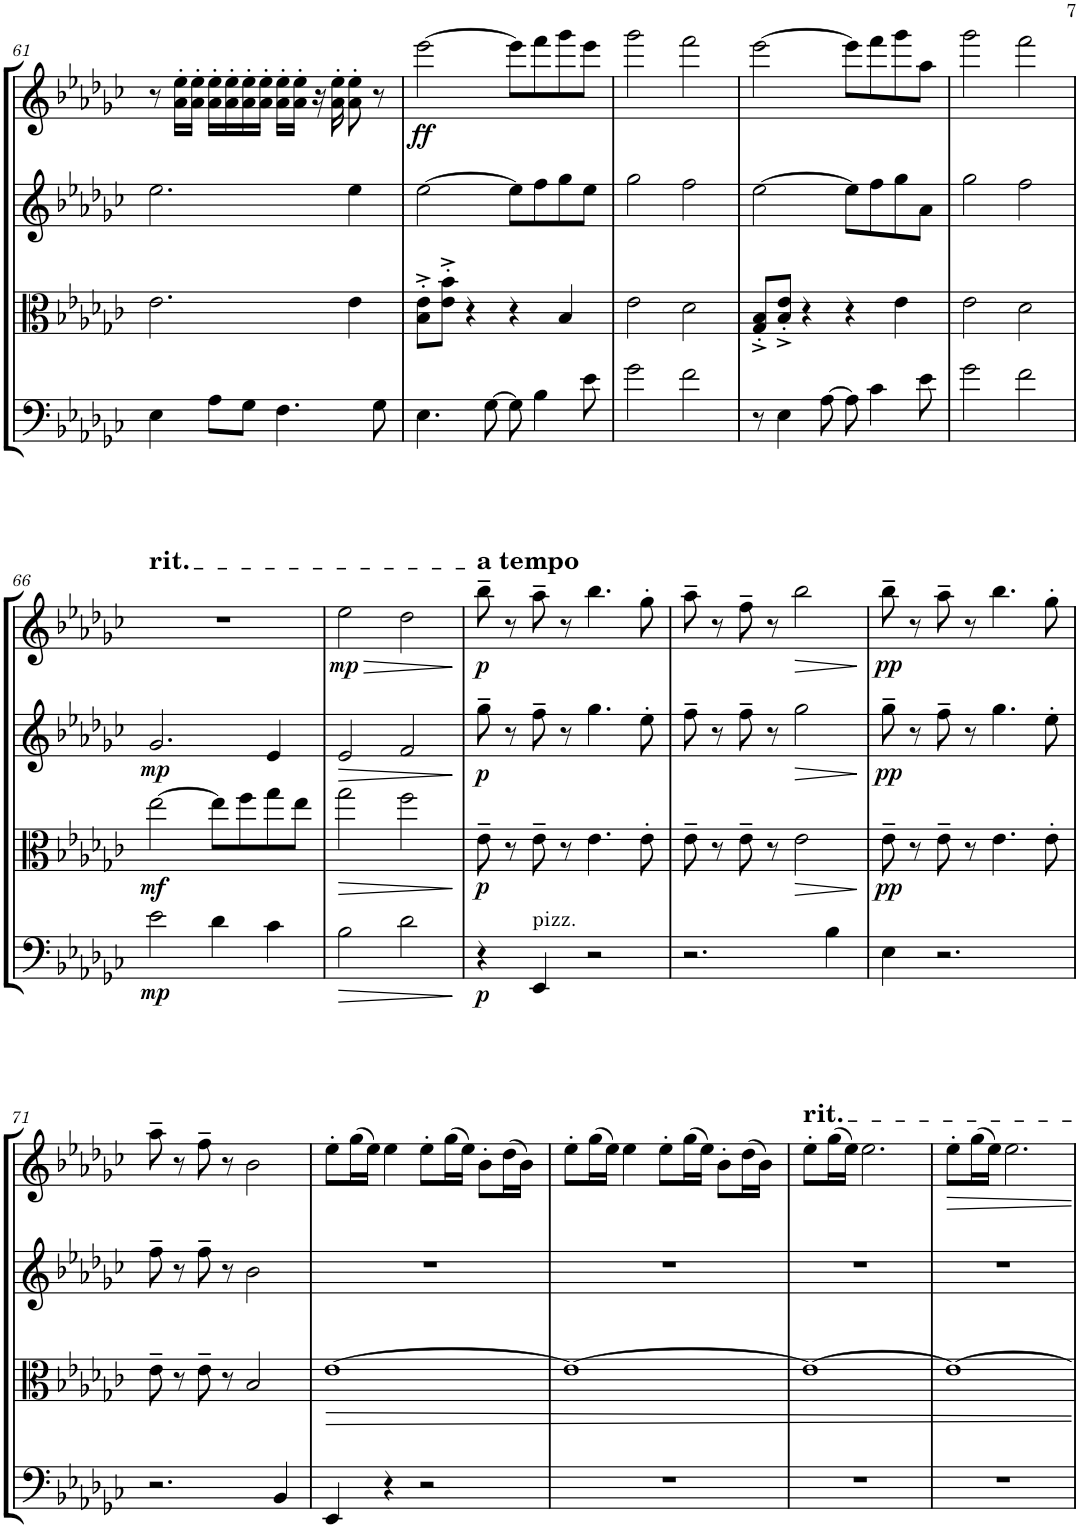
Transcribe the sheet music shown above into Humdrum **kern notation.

**kern	**dynam	**kern	**dynam	**kern	**dynam	**kern	**dynam
*part4	*part4	*part3	*part3	*part2	*part2	*part1	*part1
*staff4	*staff4	*staff3	*staff3	*staff2	*staff2	*staff1	*staff1
*I"Violoncello	*	*I"Viola	*	*I"Violin II	*	*I"Violin I	*
*I'Vc	*	*I'Vla	*	*I'Vln	*	*I'Vln	*
!!LO:PB:g=z
*clefF4	*	*clefC3	*	*clefG2	*	*clefG2	*
*k[b-e-a-d-g-c-]	*	*k[b-e-a-d-g-c-]	*	*k[b-e-a-d-g-c-]	*	*k[b-e-a-d-g-c-]	*
*M4/4	*	*M4/4	*	*M4/4	*	*M4/4	*
=61	=61	=61	=61	=61	=61	=61	=61
4E-\	.	2.e-\	.	2.ee-\	.	8r	.
.	.	.	.	.	.	16a-\' 16ee-\'LL	.
.	.	.	.	.	.	16a-\' 16ee-\'JJ	.
8A-\L	.	.	.	.	.	16a-\' 16ee-\'LL	.
.	.	.	.	.	.	16a-\' 16ee-\'	.
8G-\J	.	.	.	.	.	16a-\' 16ee-\'	.
.	.	.	.	.	.	16a-\' 16ee-\'JJ	.
4.F\	.	.	.	.	.	16a-\' 16ee-\'LL	.
.	.	.	.	.	.	16a-\' 16ee-\'JJ	.
.	.	.	.	.	.	16r	.
.	.	.	.	.	.	16a-\' 16ee-\'	.
.	.	4e-\	.	4ee-\	.	8a-\' 8ee-\'	.
8G-\	.	.	.	.	.	8r	.
=62	=62	=62	=62	=62	=62	=62	=62
!	!	!	!	!	!	!	!LO:DY:b
4.E-\	.	8B-\'^ 8e-\'^L	.	[2ee-\	.	[2eee-\	ff
.	.	8e-\'^ 8b-\'^J	.	.	.	.	.
.	.	4r	.	.	.	.	.
[8G-\	.	.	.	.	.	.	.
8G-\]	.	4r	.	8ee-\L]	.	8eee-\L]	.
4B-\	.	.	.	8ff\	.	8fff\	.
.	.	4B-/	.	8gg-\	.	8ggg-\	.
8e-\	.	.	.	8ee-\J	.	8eee-\J	.
=63	=63	=63	=63	=63	=63	=63	=63
2g-\	.	2e-\	.	2gg-\	.	2ggg-\	.
2f\	.	2d-\	.	2ff\	.	2fff\	.
=64	=64	=64	=64	=64	=64	=64	=64
8r	.	8G-/'^ 8B-/'^L	.	[2ee-\	.	[2eee-\	.
4E-\	.	8B-/'^ 8e-/'^J	.	.	.	.	.
.	.	4r	.	.	.	.	.
[8A-\	.	.	.	.	.	.	.
8A-\]	.	4r	.	8ee-\L]	.	8eee-\L]	.
4c-\	.	.	.	8ff\	.	8fff\	.
.	.	4e-\	.	8gg-\	.	8ggg-\	.
8e-\	.	.	.	8a-\J	.	8aa-\J	.
=65	=65	=65	=65	=65	=65	=65	=65
2g-\	.	2e-\	.	2gg-\	.	2ggg-\	.
2f\	.	2d-\	.	2ff\	.	2fff\	.
!!LO:LB:g=z
=66	=66	=66	=66	=66	=66	=66	=66
!	!	!	!	!	!	!LO:TX:a:t=rit.	!
!	!LO:DY:b	!	!LO:DY:b	!	!LO:DY:b	!	!
2e-\	mp	[2ee-\	mf	2.g-/	mp	1r	.
4d-\	.	8ee-\L]	.	.	.	.	.
.	.	8ff\	.	.	.	.	.
4c-\	.	8gg-\	.	4e-/	.	.	.
.	.	8ee-\J	.	.	.	.	.
=67	=67	=67	=67	=67	=67	=67	=67
!	!	!	!LO:HP:b	!	!LO:HP:b	!	!LO:HP:b
!	!	!	!	!	!	!	!LO:DY:n=1:b
2B-\	.	2gg-\	>	2e-/	>	2ee-\	> mp
2d-\	.	2ff\	.	2f/	.	2dd-\	.
.	.	.	]	.	]	.	]
=68	=68	=68	=68	=68	=68	=68	=68
!	!	!	!	!	!	!LO:TX:a:B:t=a tempo	!
!	!LO:DY:b	!	!LO:DY:b	!	!LO:DY:b	!	!LO:DY:b
4r	p	8e-~\	p	8gg-~\	p	8bb-~\	p
.	.	8r	.	8r	.	8r	.
!LO:TX:a:t=pizz.	!	!	!	!	!	!	!
4EE-/	.	8e-~\	.	8ff~\	.	8aa-~\	.
.	.	8r	.	8r	.	8r	.
2r	.	4.e-\	.	4.gg-\	.	4.bb-\	.
.	.	8e-'\	.	8ee-'\	.	8gg-'\	.
=69	=69	=69	=69	=69	=69	=69	=69
2.r	.	8e-~\	.	8ff~\	.	8aa-~\	.
.	.	8r	.	8r	.	8r	.
.	.	8e-~\	.	8ff~\	.	8ff~\	.
.	.	8r	.	8r	.	8r	.
!	!	!	!LO:HP:b	!	!LO:HP:b	!	!LO:HP:b
.	.	2e-\	>	2gg-\	>	2bb-\	>
4B-\	.	.	.	.	.	.	.
.	.	.	]	.	]	.	]
=70	=70	=70	=70	=70	=70	=70	=70
!	!	!	!LO:DY:b	!	!LO:DY:b	!	!LO:DY:b
4E-\	.	8e-~\	pp	8gg-~\	pp	8bb-~\	pp
.	.	8r	.	8r	.	8r	.
2.r	.	8e-~\	.	8ff~\	.	8aa-~\	.
.	.	8r	.	8r	.	8r	.
.	.	4.e-\	.	4.gg-\	.	4.bb-\	.
.	.	8e-'\	.	8ee-'\	.	8gg-'\	.
!!LO:LB:g=z
=71	=71	=71	=71	=71	=71	=71	=71
2.r	.	8e-~\	.	8ff~\	.	8aa-~\	.
.	.	8r	.	8r	.	8r	.
.	.	8e-~\	.	8ff~\	.	8ff~\	.
.	.	8r	.	8r	.	8r	.
.	.	2B-/	.	2b-\	.	2b-\	.
4BB-/	.	.	.	.	.	.	.
=72	=72	=72	=72	=72	=72	=72	=72
4EE-/	.	[1e-	.	1r	.	8ee-'\L	.
.	.	.	.	.	.	(16gg-\L	.
.	.	.	.	.	.	16ee-\JJ)	.
4r	.	.	.	.	.	4ee-\	.
2r	.	.	.	.	.	8ee-'\L	.
.	.	.	.	.	.	(16gg-\L	.
.	.	.	.	.	.	16ee-\JJ)	.
.	.	.	.	.	.	8b-'\L	.
.	.	.	.	.	.	(16dd-\L	.
.	.	.	.	.	.	16b-\JJ)	.
=73	=73	=73	=73	=73	=73	=73	=73
1r	.	1e-_	.	1r	.	8ee-'\L	.
.	.	.	.	.	.	(16gg-\L	.
.	.	.	.	.	.	16ee-\JJ)	.
.	.	.	.	.	.	4ee-\	.
.	.	.	.	.	.	8ee-'\L	.
.	.	.	.	.	.	(16gg-\L	.
.	.	.	.	.	.	16ee-\JJ)	.
.	.	.	.	.	.	8b-'\L	.
.	.	.	.	.	.	(16dd-\L	.
.	.	.	.	.	.	16b-\JJ)	.
=74	=74	=74	=74	=74	=74	=74	=74
!	!	!	!	!	!	!LO:TX:a:t=rit.	!
1r	.	1e-_	.	1r	.	8ee-'\L	.
.	.	.	.	.	.	(16gg-\L	.
.	.	.	.	.	.	16ee-\JJ)	.
.	.	.	.	.	.	2.ee-\	.
=75	=75	=75	=75	=75	=75	=75	=75
1r	.	1e-_	.	1r	.	8ee-'\L	.
.	.	.	.	.	.	(16gg-\L	.
.	.	.	.	.	.	16ee-\JJ)	.
.	.	.	.	.	.	2.ee-\	.
=	=	=	=	=	=	=	=
*-	*-	*-	*-	*-	*-	*-	*-
